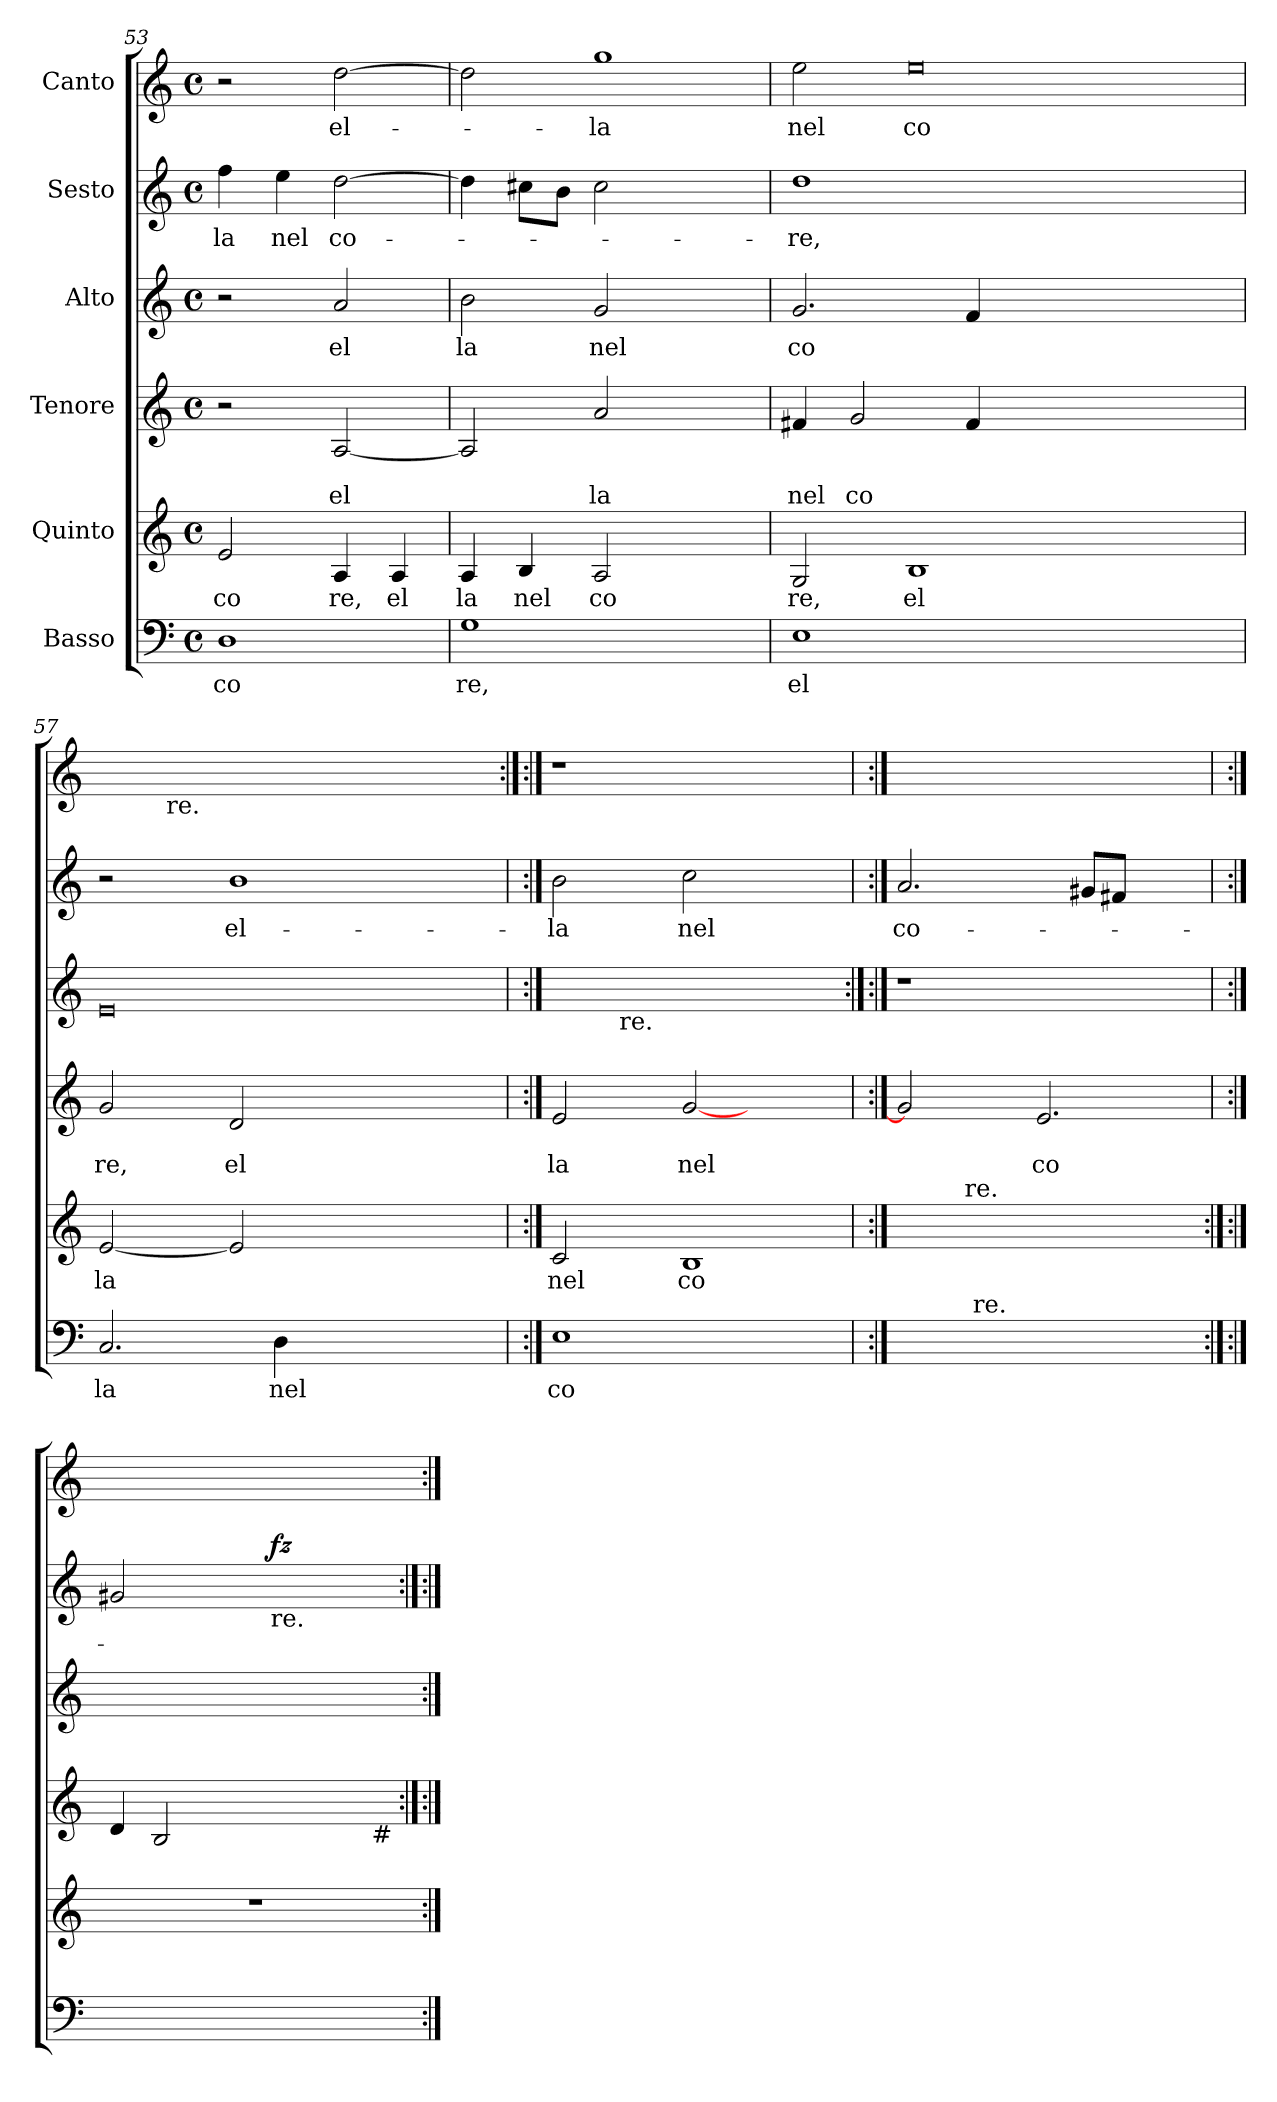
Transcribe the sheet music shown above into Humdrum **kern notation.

**kern	**text	**kern	**text	**kern	**text	**text	**dynam	**kern	**text	**kern	**text	**dynam	**kern	**text
*part6	*part6	*part5	*part5	*part4	*part4	*part4	*part4	*part3	*part3	*part2	*part2	*part2	*part1	*part1
*staff6	*staff6	*staff5	*staff5	*staff4	*staff4	*staff4	*staff4	*staff3	*staff3	*staff2	*staff2	*staff2	*staff1	*staff1
*I"Basso	*	*I"Quinto	*	*I"Tenore	*	*	*	*I"Alto	*	*I"Sesto	*	*	*I"Canto	*
*clefF4	*	*clefG2	*	*clefG2	*	*	*	*clefG2	*	*clefG2	*	*	*clefG2	*
*k[]	*	*k[]	*	*k[]	*	*	*	*k[]	*	*k[]	*	*	*k[]	*
*C:	*	*C:	*	*C:	*	*	*	*C:	*	*C:	*	*	*C:	*
*M4/4	*	*M4/4	*	*M4/4	*	*	*	*M4/4	*	*M4/4	*	*	*M4/4	*
*met(c)	*	*met(c)	*	*met(c)	*	*	*	*met(c)	*	*met(c)	*	*	*met(c)	*
=53	=53	=53	=53	=53	=53	=53	=53	=53	=53	=53	=53	=53	=53	=53
!	!LO:LY:b	!	!LO:LY:b	!	!	!	!	!	!	!	!LO:LY:b	!	!	!
1D	co	2e/	co	2r	.	.	.	2r	.	4ff\	-la	.	2r	.
!	!	!	!	!	!	!	!	!	!	!	!LO:LY:b	!	!	!
.	.	.	.	.	.	.	.	.	.	4ee\	nel	.	.	.
!	!	!	!LO:LY:b	!	!	!LO:LY:b	!	!	!LO:LY:b	!	!LO:LY:b	!	!	!LO:LY:b
.	.	4A/	re,	[2A/	.	el	.	2a/	el	[2dd\	co-	.	[2dd\	el-
!	!	!	!LO:LY:b	!	!	!	!	!	!	!	!	!	!	!
.	.	4A/	el	.	.	.	.	.	.	.	.	.	.	.
=54	=54	=54	=54	=54	=54	=54	=54	=54	=54	=54	=54	=54	=54	=54
!	!LO:LY:b	!	!LO:LY:b	!	!	!	!	!	!LO:LY:b	!	!	!	!	!
1G	re,	4A/	la	2A/]	.	.	.	2b\	la	4dd\]	.	.	2dd\]	.
!	!	!	!LO:LY:b	!	!	!	!	!	!	!	!	!	!	!
.	.	4B/	nel	.	.	.	.	.	.	8cc#X\L	.	.	.	.
.	.	.	.	.	.	.	.	.	.	8b\J	.	.	.	.
!	!	!	!LO:LY:b	!	!	!LO:LY:b	!	!	!LO:LY:b	!	!	!	!	!LO:LY:b
.	.	2A/	co	2a/	.	la	.	2g/	nel	2cc#\	.	.	1gg	-la
2ryy	.	2ryy	.	2ryy	.	.	.	2ryy	.	2ryy	.	.	.	.
=55A	=55A	=55A	=55A	=55A	=55A	=55A	=55A	=55A	=55A	=55A	=55A	=55A	=55A	=55A
!	!LO:LY:b	!	!LO:LY:b	!	!	!LO:LY:b	!	!	!LO:LY:b	!	!LO:LY:b	!	!	!LO:LY:b
1E	el	2G/	re,	4f#X/	.	nel	.	2.g/	co	1dd	-re,	.	2ee\	nel
!	!	!	!	!	!	!LO:LY:b	!	!	!	!	!	!	!	!
.	.	.	.	2g/	.	co	.	.	.	.	.	.	.	.
!	!	!	!LO:LY:b	!	!	!	!	!	!	!	!	!	!	!LO:LY:b
.	.	1B	el	.	.	.	.	.	.	.	.	.	0ee	co-
.	.	.	.	4f#/	.	.	.	4f/	.	.	.	.	.	.
1.ryy	.	.	.	1.ryy	.	.	.	1.ryy	.	1.ryy	.	.	.	.
.	.	1ryy	.	.	.	.	.	.	.	.	.	.	.	.
=57A	=57A	=57A	=57A	=57A	=57A	=57A	=57A	=57A	=57A	=57A	=57A	=57A	=57A	=57A
!	!LO:LY:b	!	!LO:LY:b	!	!	!LO:LY:b	!	!	!	!	!	!	!	!
2.C/	la	[2e/	la	2g/	.	re,	.	0e	.	2r	.	.	64ryy	.
.	.	.	.	.	.	.	.	.	.	.	.	.	64ryy	.
.	.	.	.	.	.	.	.	.	.	.	.	.	64ryy	.
.	.	.	.	.	.	.	.	.	.	.	.	.	64ryy	.
.	.	.	.	.	.	.	.	.	.	.	.	.	64ryy	.
.	.	.	.	.	.	.	.	.	.	.	.	.	64ryy	.
.	.	.	.	.	.	.	.	.	.	.	.	.	64ryy	.
.	.	.	.	.	.	.	.	.	.	.	.	.	64ryy	.
!	!	!	!	!	!	!	!	!	!	!	!	!	!LO:TX:b:t=re.	!
.	.	.	.	.	.	.	.	.	.	.	.	.	64ryy	.
.	.	.	.	.	.	.	.	.	.	.	.	.	1ryy	.
!	!	!	!	!	!	!LO:LY:b	!	!	!	!	!LO:LY:b	!	!	!
.	.	2e/]	.	2d/	.	el	.	.	.	1b	el-	.	.	.
!	!LO:LY:b	!	!	!	!	!	!	!	!	!	!	!	!	!
4D\	nel	.	.	.	.	.	.	.	.	.	.	.	.	.
1ryy	.	1ryy	.	1ryy	.	.	.	.	.	.	.	.	.	.
.	.	.	.	.	.	.	.	.	.	.	.	.	2ryy	.
.	.	.	.	.	.	.	.	.	.	2ryy	.	.	.	.
.	.	.	.	.	.	.	.	.	.	.	.	.	4ryy	.
.	.	.	.	.	.	.	.	.	.	.	.	.	16..ryy	.
=58	=58:|!	=58	=58:|!	=58	=58:|!	=58:|!	=58:|!	=58	=58:|!	=58	=58:|!	=58:|!	=58:|!	=58:|!
!	!LO:LY:b	!	!LO:LY:b	!	!	!LO:LY:b	!	!	!	!	!LO:LY:b	!	!	!
1E	co	2c/	nel	2e/	.	la	.	64ryy	.	2b\	-la	.	1r	.
.	.	.	.	.	.	.	.	64ryy	.	.	.	.	.	.
.	.	.	.	.	.	.	.	64ryy	.	.	.	.	.	.
.	.	.	.	.	.	.	.	64ryy	.	.	.	.	.	.
.	.	.	.	.	.	.	.	64ryy	.	.	.	.	.	.
.	.	.	.	.	.	.	.	64ryy	.	.	.	.	.	.
.	.	.	.	.	.	.	.	64ryy	.	.	.	.	.	.
.	.	.	.	.	.	.	.	64ryy	.	.	.	.	.	.
!	!	!	!	!	!	!	!	!LO:TX:b:t=re.	!	!	!	!	!	!
.	.	.	.	.	.	.	.	64ryy	.	.	.	.	.	.
.	.	.	.	.	.	.	.	1ryy	.	.	.	.	.	.
!	!	!	!LO:LY:b	!	!	!LO:LY:b	!	!	!	!	!LO:LY:b	!	!	!
.	.	1B	co	[2g/	.	nel	.	.	.	2cc\	nel	.	.	.
2ryy	.	.	.	2ryy	.	.	.	.	.	2ryy	.	.	2ryy	.
.	.	.	.	.	.	.	.	4ryy	.	.	.	.	.	.
.	.	.	.	.	.	.	.	16..ryy	.	.	.	.	.	.
=	=	=	=	=	=	=	=	=:|!	=	=	=	=	=	=
!	!	!	!	!	!	!	!	!	!	!	!LO:LY:b	!	!	!
64ryy	.	64ryy	.	2g/]	.	.	.	1r	.	2.a/	co-	.	1ryy	.
64ryy	.	64ryy	.	.	.	.	.	.	.	.	.	.	.	.
64ryy	.	64ryy	.	.	.	.	.	.	.	.	.	.	.	.
64ryy	.	64ryy	.	.	.	.	.	.	.	.	.	.	.	.
64ryy	.	64ryy	.	.	.	.	.	.	.	.	.	.	.	.
64ryy	.	64ryy	.	.	.	.	.	.	.	.	.	.	.	.
64ryy	.	64ryy	.	.	.	.	.	.	.	.	.	.	.	.
64ryy	.	64ryy	.	.	.	.	.	.	.	.	.	.	.	.
!	!	!LO:TX:a:t=re.	!	!	!	!	!	!	!	!	!	!	!	!
64ryy	.	64ryy	.	.	.	.	.	.	.	.	.	.	.	.
!LO:TX:a:t=re.	!	!	!	!	!	!	!	!	!	!	!	!	!	!
32ryy	.	1ryy	.	.	.	.	.	.	.	.	.	.	.	.
1ryy	.	.	.	.	.	.	.	.	.	.	.	.	.	.
!	!	!	!	!	!	!LO:LY:b	!	!	!	!	!	!	!	!
.	.	.	.	2.e/	.	co	.	.	.	.	.	.	.	.
.	.	.	.	.	.	.	.	.	.	8g#X/L	.	.	.	.
.	.	.	.	.	.	.	.	.	.	8f#X/J	.	.	.	.
.	.	.	.	.	.	.	.	4ryy	.	4ryy	.	.	4ryy	.
.	.	16..ryy	.	.	.	.	.	.	.	.	.	.	.	.
16ryy	.	.	.	.	.	.	.	.	.	.	.	.	.	.
64ryy	.	.	.	.	.	.	.	.	.	.	.	.	.	.
=:|!	=	=:|!	=	=	=	=	=	=	=	=	=	=	=	=
1ryy	.	1r	.	4d/	.	.	.	1ryy	.	2g#X/	.	.	1ryy	.
.	.	.	.	2B/	.	.	.	.	.	.	.	.	.	.
.	.	.	.	.	.	.	.	.	.	64ryy	.	.	.	.
.	.	.	.	.	.	.	.	.	.	64ryy	.	.	.	.
.	.	.	.	.	.	.	.	.	.	64ryy	.	.	.	.
.	.	.	.	.	.	.	.	.	.	64ryy	.	.	.	.
.	.	.	.	.	.	.	.	.	.	64ryy	.	.	.	.
.	.	.	.	.	.	.	.	.	.	64ryy	.	.	.	.
.	.	.	.	.	.	.	.	.	.	64ryy	.	.	.	.
.	.	.	.	.	.	.	.	.	.	64ryy	.	.	.	.
.	.	.	.	.	.	.	.	.	.	64ryy	.	.	.	.
!	!	!	!	!	!	!	!	!	!	!LO:TX:b:t=re.	!	!	!	!
!	!	!	!	!	!	!	!	!	!	!	!	!LO:DY:b	!	!
.	.	.	.	.	.	.	.	.	.	32ryy	.	fz	.	.
.	.	.	.	.	.	.	.	.	.	4ryy	.	.	.	.
.	.	.	.	16ryy	.	.	.	.	.	.	.	.	.	.
.	.	.	.	64ryy	.	.	.	.	.	.	.	.	.	.
.	.	.	.	64ryy	.	.	.	.	.	.	.	.	.	.
.	.	.	.	64ryy	.	.	.	.	.	.	.	.	.	.
.	.	.	.	64ryy	.	.	.	.	.	.	.	.	.	.
.	.	.	.	64ryy	.	.	.	.	.	.	.	.	.	.
.	.	.	.	64ryy	.	.	.	.	.	.	.	.	.	.
!	!	!	!	!LO:TX:b:t=#	!	!	!	!	!	!	!	!	!	!
!	!	!	!	!	!	!	!LO:DY:b	!	!	!	!	!	!	!
!	!	!	!	!	!	!	!LO:DY:n=1:b	!	!	!	!	!	!	!
.	.	.	.	64ryy	.	.	fz fz	.	.	.	.	.	.	.
.	.	.	.	16ryy	.	.	.	.	.	16ryy	.	.	.	.
.	.	.	.	64ryy	.	.	.	.	.	64ryy	.	.	.	.
=	=	=	=	=:|!	=	=	=	=	=	=:|!	=	=	=	=
*-	*-	*-	*-	*-	*-	*-	*-	*-	*-	*-	*-	*-	*-	*-
